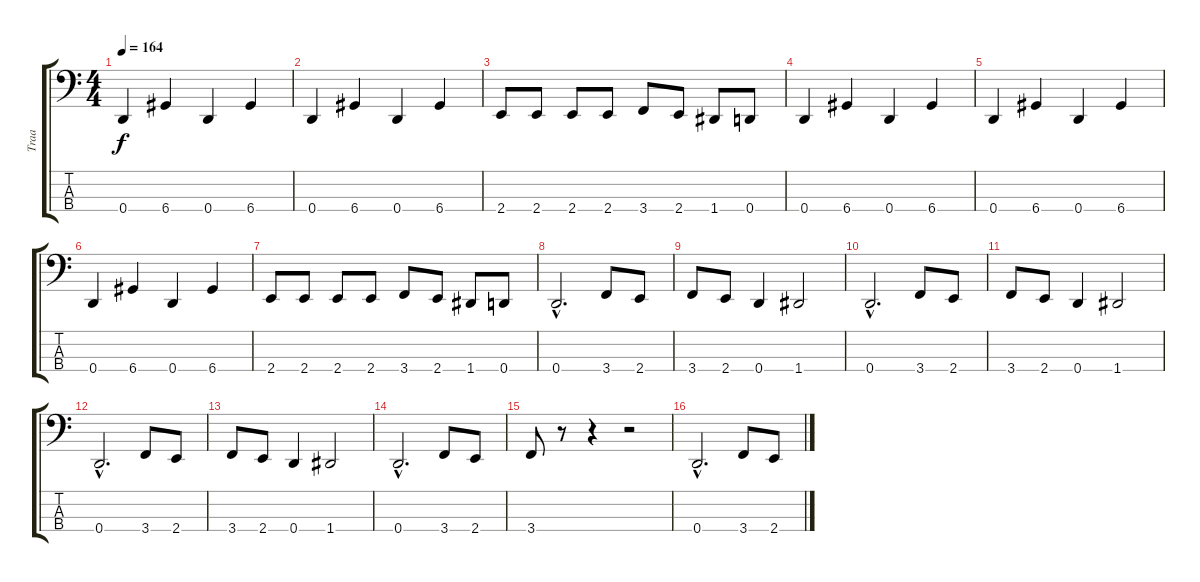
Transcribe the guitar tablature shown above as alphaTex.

\track ("Traa" "Traa") {instrument electricbasspick}
\staff {score tabs}
\tuning (G2 D2 A1 D1) {hide}
\ts (4 4)
\tempo 164
\clef f4
\ks c
0.4.4{dy f} 6.4.4 0.4.4 6.4.4 |
0.4.4 6.4.4 0.4.4 6.4.4 |
2.4.8 2.4.8 2.4.8 2.4.8 3.4.8 2.4.8 1.4.8 0.4.8 |
0.4.4 6.4.4 0.4.4 6.4.4 |
0.4.4 6.4.4 0.4.4 6.4.4 |
0.4.4 6.4.4 0.4.4 6.4.4 |
2.4.8 2.4.8 2.4.8 2.4.8 3.4.8 2.4.8 1.4.8 0.4.8 |
0.4{hac}.2{d} 3.4.8 2.4.8 |
3.4.8 2.4.8 0.4.4 1.4.2 |
0.4{hac}.2{d} 3.4.8 2.4.8 |
3.4.8 2.4.8 0.4.4 1.4.2 |
0.4{hac}.2{d} 3.4.8 2.4.8 |
3.4.8 2.4.8 0.4.4 1.4.2 |
0.4{hac}.2{d} 3.4.8 2.4.8 |
3.4.8 r.8 r.4 r.2 |
0.4{hac}.2{d} 3.4.8 2.4.8
